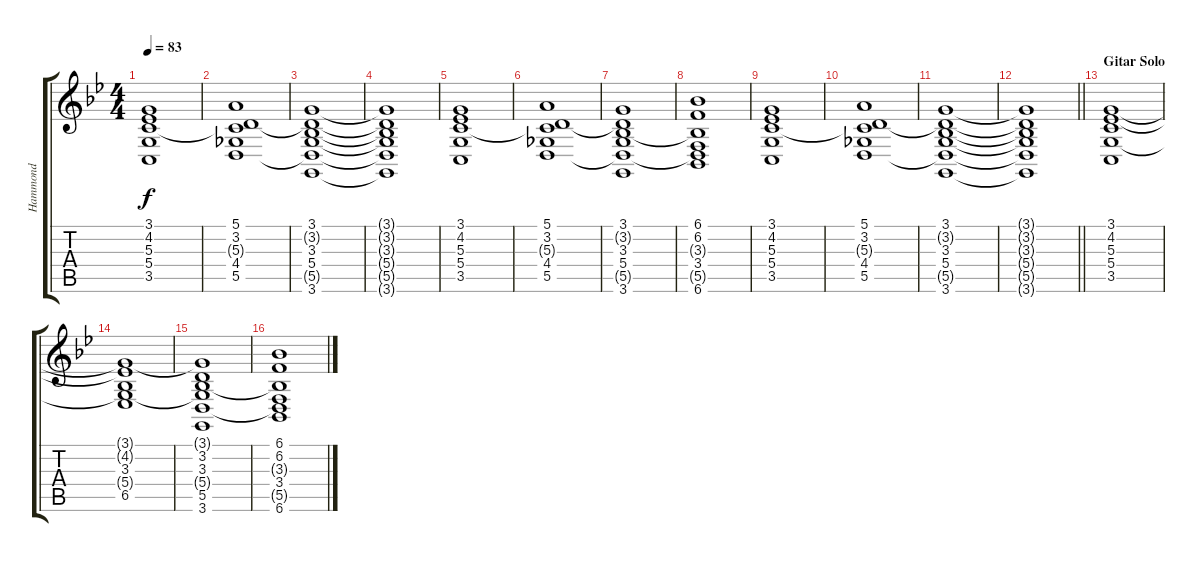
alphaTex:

\track ("Hammond" "Hammond") {instrument drawbarorgan}
\staff {score tabs}
\tuning (E4 B3 G3 D3 A2 E2) {hide}
\ts (4 4)
\tempo 83
\clef g2
\ks gminor
(3.1 4.2 5.3 5.4 3.5).1{dy f} |
(5.1 3.2 5.3{t} 4.4 5.5).1 |
(3.1 3.2{t} 3.3 5.4 5.5{t} 3.6).1 |
(3.1{t} 3.2{t} 3.3{t} 5.4{t} 5.5{t} 3.6{t}).1 |
(3.1 4.2 5.3 5.4 3.5).1 |
(5.1 3.2 5.3{t} 4.4 5.5).1 |
(3.1 3.2{t} 3.3 5.4 5.5{t} 3.6).1 |
(6.1 6.2 3.3{t} 3.4 5.5{t} 6.6).1 |
(3.1 4.2 5.3 5.4 3.5).1 |
(5.1 3.2 5.3{t} 4.4 5.5).1 |
(3.1 3.2{t} 3.3 5.4 5.5{t} 3.6).1 |
\barLineRight lightlight
(3.1{t} 3.2{t} 3.3{t} 5.4{t} 5.5{t} 3.6{t}).1 |
\section ("" "Gitar Solo")
(3.1 4.2 5.3 5.4 3.5).1 |
(3.1{t} 4.2{t} 3.3 5.4{t} 6.5).1 |
(3.1{t} 3.2 3.3 5.4{t} 5.5 3.6).1 |
(6.1 6.2 3.3{t} 3.4 5.5{t} 6.6).1
